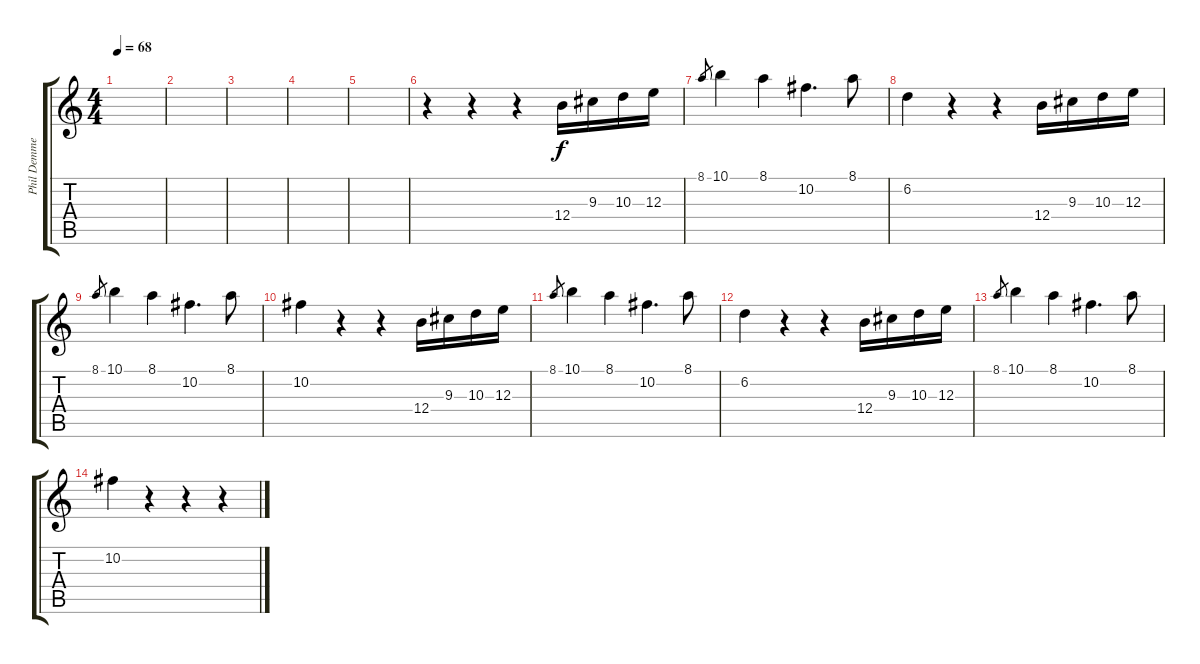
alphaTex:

\track ("Phil Demmel - Acoustic guitar" "Phil Demme") {instrument acousticguitarsteel}
\staff {score tabs}
\tuning (Db4 Ab3 E3 B2 Gb2 B1) {hide}
\ts (4 4)
\tempo 68
\clef g2
\ks c
|
|
|
|
|
r.4 r.4 r.4 12.4.16 9.3.16 10.3.16 12.3.16 |
8.1.8{gr} 10.1.4 8.1.4 10.2.4{d} 8.1.8 |
6.2.4 r.4 r.4 12.4.16 9.3.16 10.3.16 12.3.16 |
8.1.8{gr} 10.1.4 8.1.4 10.2.4{d} 8.1.8 |
10.2.4 r.4 r.4 12.4.16 9.3.16 10.3.16 12.3.16 |
8.1.8{gr} 10.1.4 8.1.4 10.2.4{d} 8.1.8 |
6.2.4 r.4 r.4 12.4.16 9.3.16 10.3.16 12.3.16 |
8.1.8{gr} 10.1.4 8.1.4 10.2.4{d} 8.1.8 |
10.2.4 r.4 r.4 r.4
